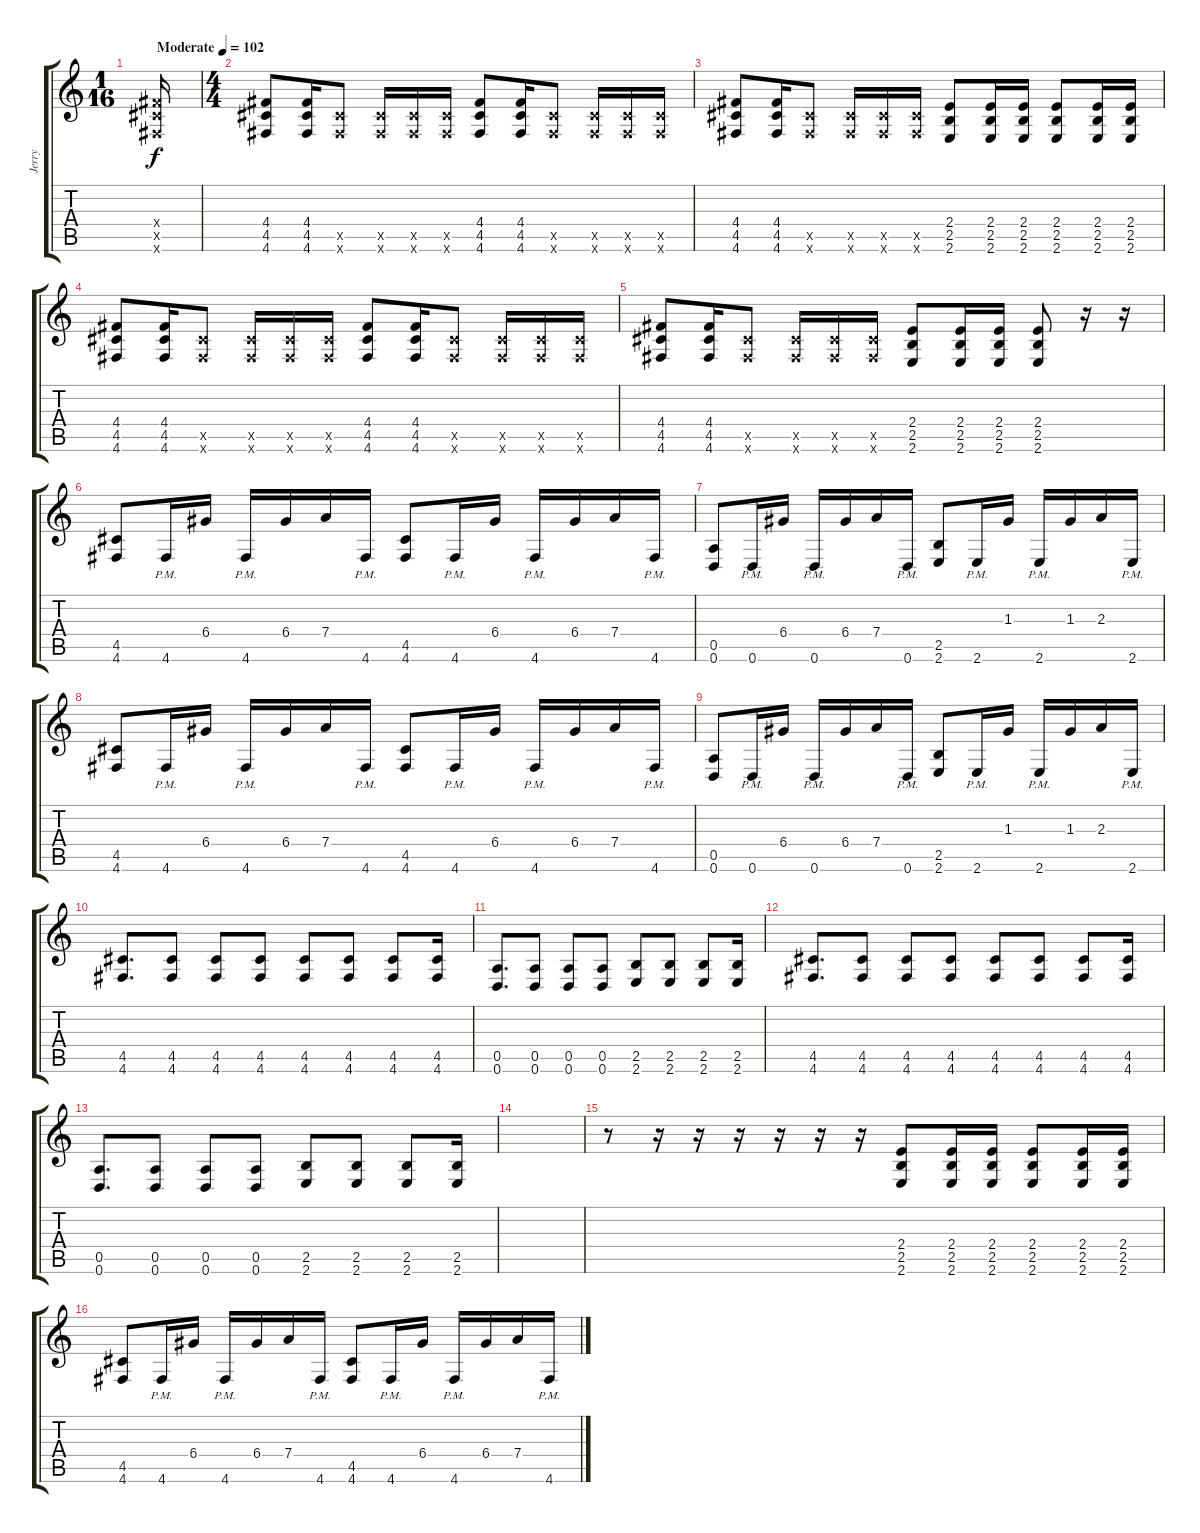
\track ("Jerry" "Jerry") {instrument distortionguitar}
\staff {score tabs}
\tuning (E4 B3 G3 D3 A2 D2) {hide}
\ts (1 16)
\tempo (102 "Moderate")
\clef g2
\ks c
(4.4{x} 4.5{x} 4.6{x}).16{dy f instrument distortionguitar} |
\ts (4 4)
(4.4 4.5 4.6).8 (4.4 4.5 4.6).16 (4.5{x} 4.6{x}).8 (4.5{x} 4.6{x}).16 (4.5{x} 4.6{x}).16 (4.5{x} 4.6{x}).16 (4.4 4.5 4.6).8 (4.4 4.5 4.6).16 (4.5{x} 4.6{x}).8 (4.5{x} 4.6{x}).16 (4.5{x} 4.6{x}).16 (4.5{x} 4.6{x}).16 |
(4.4 4.5 4.6).8 (4.4 4.5 4.6).16 (4.5{x} 4.6{x}).8 (4.5{x} 4.6{x}).16 (4.5{x} 4.6{x}).16 (4.5{x} 4.6{x}).16 (2.4 2.5 2.6).8 (2.4 2.5 2.6).16 (2.4 2.5 2.6).16 (2.4 2.5 2.6).8 (2.4 2.5 2.6).16 (2.4 2.5 2.6).16 |
(4.4 4.5 4.6).8 (4.4 4.5 4.6).16 (4.5{x} 4.6{x}).8 (4.5{x} 4.6{x}).16 (4.5{x} 4.6{x}).16 (4.5{x} 4.6{x}).16 (4.4 4.5 4.6).8 (4.4 4.5 4.6).16 (4.5{x} 4.6{x}).8 (4.5{x} 4.6{x}).16 (4.5{x} 4.6{x}).16 (4.5{x} 4.6{x}).16 |
(4.4 4.5 4.6).8 (4.4 4.5 4.6).16 (4.5{x} 4.6{x}).8 (4.5{x} 4.6{x}).16 (4.5{x} 4.6{x}).16 (4.5{x} 4.6{x}).16 (2.4 2.5 2.6).8 (2.4 2.5 2.6).16 (2.4 2.5 2.6).16 (2.4 2.5 2.6).8 r.16 r.16 |
(4.5 4.6).8 4.6{pm}.16 6.4.16 4.6{pm}.16 6.4.16 7.4.16 4.6{pm}.16 (4.5 4.6).8 4.6{pm}.16 6.4.16 4.6{pm}.16 6.4.16 7.4.16 4.6{pm}.16 |
(0.5 0.6).8 0.6{pm}.16 6.4.16 0.6{pm}.16 6.4.16 7.4.16 0.6{pm}.16 (2.5 2.6).8 2.6{pm}.16 1.3.16 2.6{pm}.16 1.3.16 2.3.16 2.6{pm}.16 |
(4.5 4.6).8 4.6{pm}.16 6.4.16 4.6{pm}.16 6.4.16 7.4.16 4.6{pm}.16 (4.5 4.6).8 4.6{pm}.16 6.4.16 4.6{pm}.16 6.4.16 7.4.16 4.6{pm}.16 |
(0.5 0.6).8 0.6{pm}.16 6.4.16 0.6{pm}.16 6.4.16 7.4.16 0.6{pm}.16 (2.5 2.6).8 2.6{pm}.16 1.3.16 2.6{pm}.16 1.3.16 2.3.16 2.6{pm}.16 |
(4.5 4.6).8{d} (4.5 4.6).8 (4.5 4.6).8 (4.5 4.6).8 (4.5 4.6).8 (4.5 4.6).8 (4.5 4.6).8 (4.5 4.6).16 |
(0.5 0.6).8{d} (0.5 0.6).8 (0.5 0.6).8 (0.5 0.6).8 (2.5 2.6).8 (2.5 2.6).8 (2.5 2.6).8 (2.5 2.6).16 |
(4.5 4.6).8{d} (4.5 4.6).8 (4.5 4.6).8 (4.5 4.6).8 (4.5 4.6).8 (4.5 4.6).8 (4.5 4.6).8 (4.5 4.6).16 |
(0.5 0.6).8{d} (0.5 0.6).8 (0.5 0.6).8 (0.5 0.6).8 (2.5 2.6).8 (2.5 2.6).8 (2.5 2.6).8 (2.5 2.6).16 |
|
r.8 r.16 r.16 r.16 r.16 r.16 r.16 (2.4 2.5 2.6).8 (2.4 2.5 2.6).16 (2.4 2.5 2.6).16 (2.4 2.5 2.6).8 (2.4 2.5 2.6).16 (2.4 2.5 2.6).16 |
(4.5 4.6).8 4.6{pm}.16 6.4.16 4.6{pm}.16 6.4.16 7.4.16 4.6{pm}.16 (4.5 4.6).8 4.6{pm}.16 6.4.16 4.6{pm}.16 6.4.16 7.4.16 4.6{pm}.16
